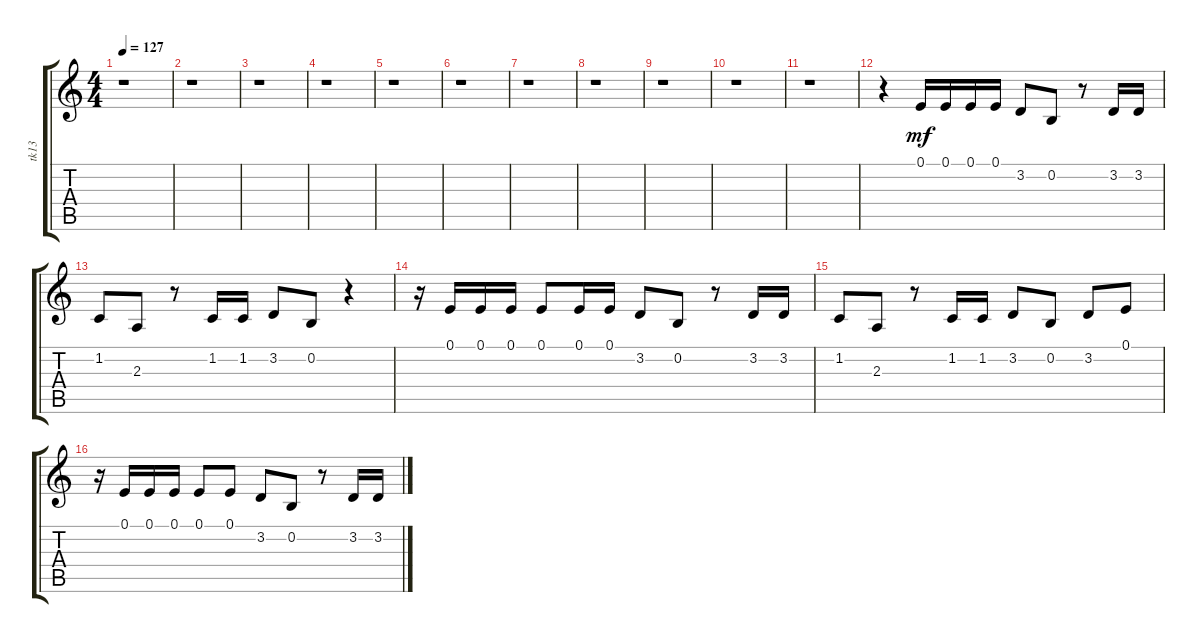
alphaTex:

\track ("tk13" "tk13") {instrument flute}
\staff {score tabs}
\tuning (E4 B3 G3 D3 A2 E2) {hide}
\ts (4 4)
\tempo 127
\clef g2
\ks c
r.1{dy mf} |
r.1 |
r.1 |
r.1 |
r.1 |
r.1 |
r.1 |
r.1 |
r.1 |
r.1 |
r.1 |
r.4 0.1.16{balance 2} 0.1.16 0.1.16 0.1.16 3.2.8 0.2.8 r.8 3.2.16 3.2.16 |
1.2.8 2.3.8 r.8 1.2.16 1.2.16 3.2.8 0.2.8 r.4 |
r.16 0.1.16 0.1.16 0.1.16 0.1.8 0.1.16 0.1.16 3.2.8 0.2.8 r.8 3.2.16 3.2.16 |
1.2.8 2.3.8 r.8 1.2.16 1.2.16 3.2.8 0.2.8 3.2.8 0.1.8 |
r.16 0.1.16 0.1.16 0.1.16 0.1.8 0.1.8 3.2.8 0.2.8 r.8 3.2.16 3.2.16
